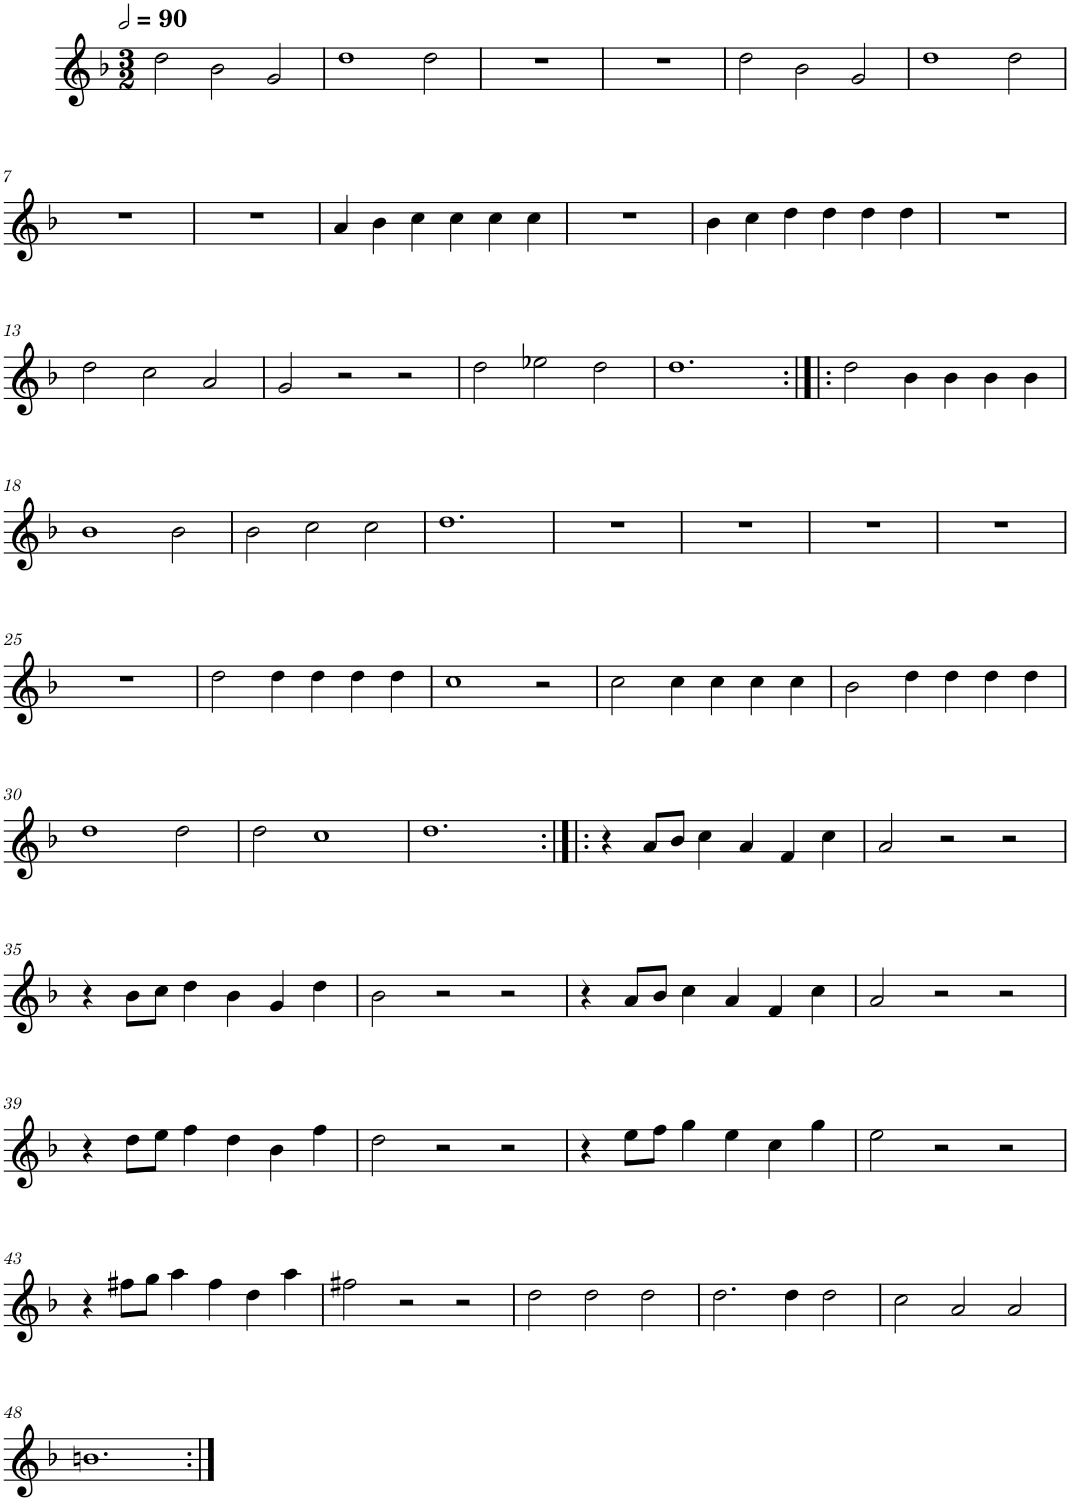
**kern
*part1
*staff1
*I"Cinq parties
*clefG2
*k[b-]
*M3/2
*MM180
=1
2dd\
2b-\
2g/
=2
1dd
2dd\
=3
1.r
=4
1.r
=5
2dd\
2b-\
2g/
=6
1dd
2dd\
!!LO:LB:g=z
=7
1.r
=8
1.r
=9
4a/
4b-\
4cc\
4cc\
4cc\
4cc\
=10
1.r
=11
4b-\
4cc\
4dd\
4dd\
4dd\
4dd\
=12
1.r
!!LO:LB:g=z
=13
2dd\
2cc\
2a/
=14
2g/
2r
2r
=15
2dd\
2ee-X\
2dd\
=16
1.dd
=17:|!|:
2dd\
4b-\
4b-\
4b-\
4b-\
!!LO:LB:g=z
=18
1b-
2b-\
=19
2b-\
2cc\
2cc\
=20
1.dd
=21
1.r
=22
1.r
=23
1.r
=24
1.r
!!LO:LB:g=z
=25
1.r
=26
2dd\
4dd\
4dd\
4dd\
4dd\
=27
1cc
2r
=28
2cc\
4cc\
4cc\
4cc\
4cc\
=29
2b-\
4dd\
4dd\
4dd\
4dd\
!!LO:LB:g=z
=30
1dd
2dd\
=31
2dd\
1cc
=32
1.dd
=33:|!|:
4r
8a/L
8b-/J
4cc\
4a/
4f/
4cc\
=34
2a/
2r
2r
!!LO:LB:g=z
=35
4r
8b-\L
8cc\J
4dd\
4b-\
4g/
4dd\
=36
2b-\
2r
2r
=37
4r
8a/L
8b-/J
4cc\
4a/
4f/
4cc\
=38
2a/
2r
2r
!!LO:LB:g=z
=39
4r
8dd\L
8ee\J
4ff\
4dd\
4b-\
4ff\
=40
2dd\
2r
2r
=41
4r
8ee\L
8ff\J
4gg\
4ee\
4cc\
4gg\
=42
2ee\
2r
2r
!!LO:LB:g=z
=43
4r
8ff#X\L
8gg\J
4aa\
4ff#\
4dd\
4aa\
=44
2ff#X\
2r
2r
=45
2dd\
2dd\
2dd\
=46
2.dd\
4dd\
2dd\
=47
2cc\
2a/
2a/
!!LO:LB:g=z
=48
1.bn
=:|!
*-
